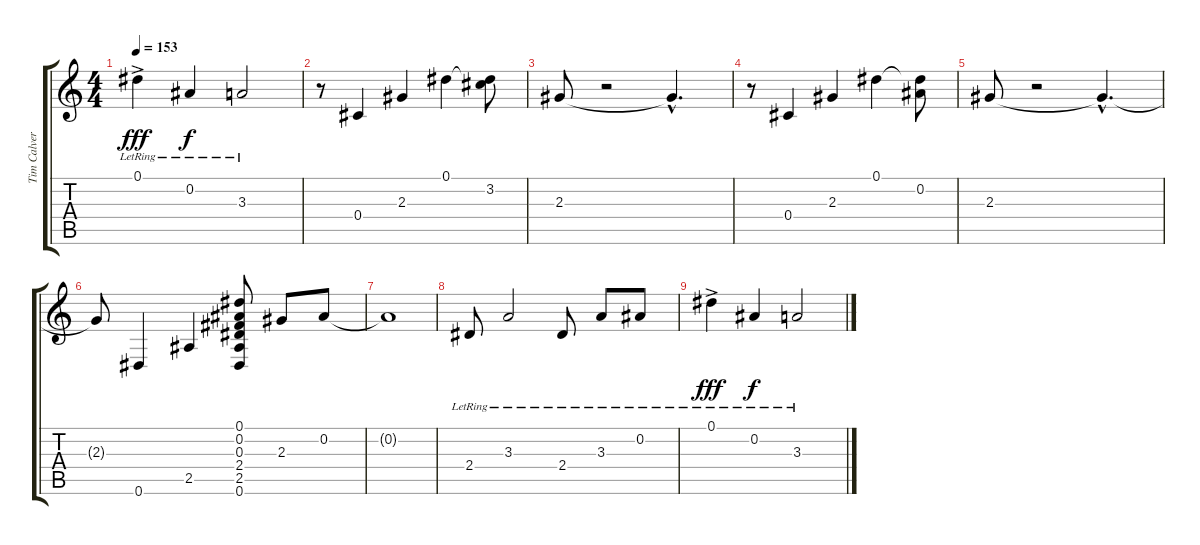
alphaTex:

\track ("Tim Calvert" "Tim Calver") {instrument electricguitarclean}
\staff {score tabs}
\tuning (Eb4 Bb3 Gb3 Db3 Ab2 Eb2) {hide}
\ts (4 4)
\tempo 153
\clef g2
\ks c
0.1{ac lr}.4{dy fff} 0.2{lr}.4{dy f} 3.3{lr}.2 |
r.8 0.4.4 2.3.4 0.1.4 (0.1{t} 3.2).8 |
2.3.8 r.2 2.3{hac t}.4{d} |
r.8 0.4.4 2.3.4 0.1.4 (0.1{t} 0.2).8 |
2.3.8 r.2 2.3{hac t}.4{d} |
2.3{t}.8 0.6.4 2.5.4 (0.1 0.2 0.3 2.4 2.5 0.6).8 2.3.8 0.2.8 |
0.2{t}.1 |
2.4{lr}.8 3.3{lr}.2 2.4{lr}.8 3.3{lr}.8 0.2{lr}.8 |
0.1{ac lr}.4{dy fff} 0.2{lr}.4{dy f} 3.3{lr}.2
